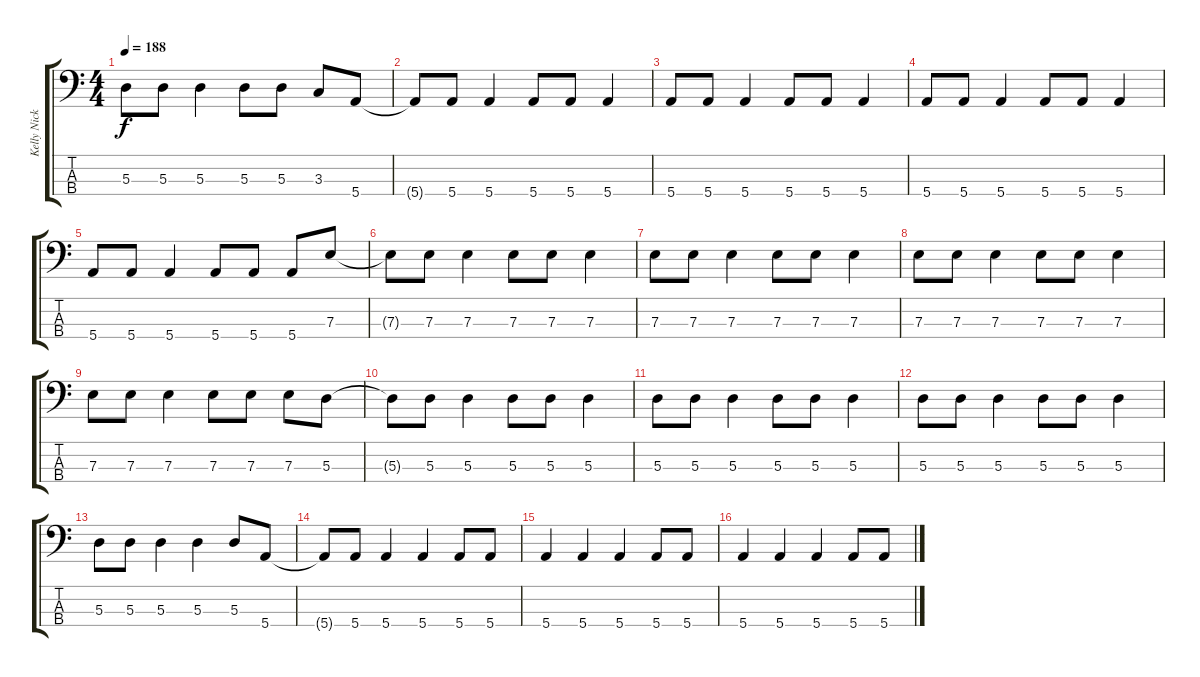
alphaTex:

\track ("Kelly Nickels - Bass Guitar" "Kelly Nick") {instrument electricbasspick}
\staff {score tabs}
\tuning (G2 D2 A1 E1) {hide}
\ts (4 4)
\tempo 188
\clef f4
\ks c
5.3.8{dy f} 5.3.8 5.3.4 5.3.8 5.3.8 3.3.8 5.4.8 |
5.4{t}.8 5.4.8 5.4.4 5.4.8 5.4.8 5.4.4 |
5.4.8 5.4.8 5.4.4 5.4.8 5.4.8 5.4.4 |
5.4.8 5.4.8 5.4.4 5.4.8 5.4.8 5.4.4 |
5.4.8 5.4.8 5.4.4 5.4.8 5.4.8 5.4.8 7.3.8 |
7.3{t}.8 7.3.8 7.3.4 7.3.8 7.3.8 7.3.4 |
7.3.8 7.3.8 7.3.4 7.3.8 7.3.8 7.3.4 |
7.3.8 7.3.8 7.3.4 7.3.8 7.3.8 7.3.4 |
7.3.8 7.3.8 7.3.4 7.3.8 7.3.8 7.3.8 5.3.8 |
5.3{t}.8 5.3.8 5.3.4 5.3.8 5.3.8 5.3.4 |
5.3.8 5.3.8 5.3.4 5.3.8 5.3.8 5.3.4 |
5.3.8 5.3.8 5.3.4 5.3.8 5.3.8 5.3.4 |
5.3.8 5.3.8 5.3.4 5.3.4 5.3.8 5.4.8 |
5.4{t}.8 5.4.8 5.4.4 5.4.4 5.4.8 5.4.8 |
5.4.4 5.4.4 5.4.4 5.4.8 5.4.8 |
5.4.4 5.4.4 5.4.4 5.4.8 5.4.8
